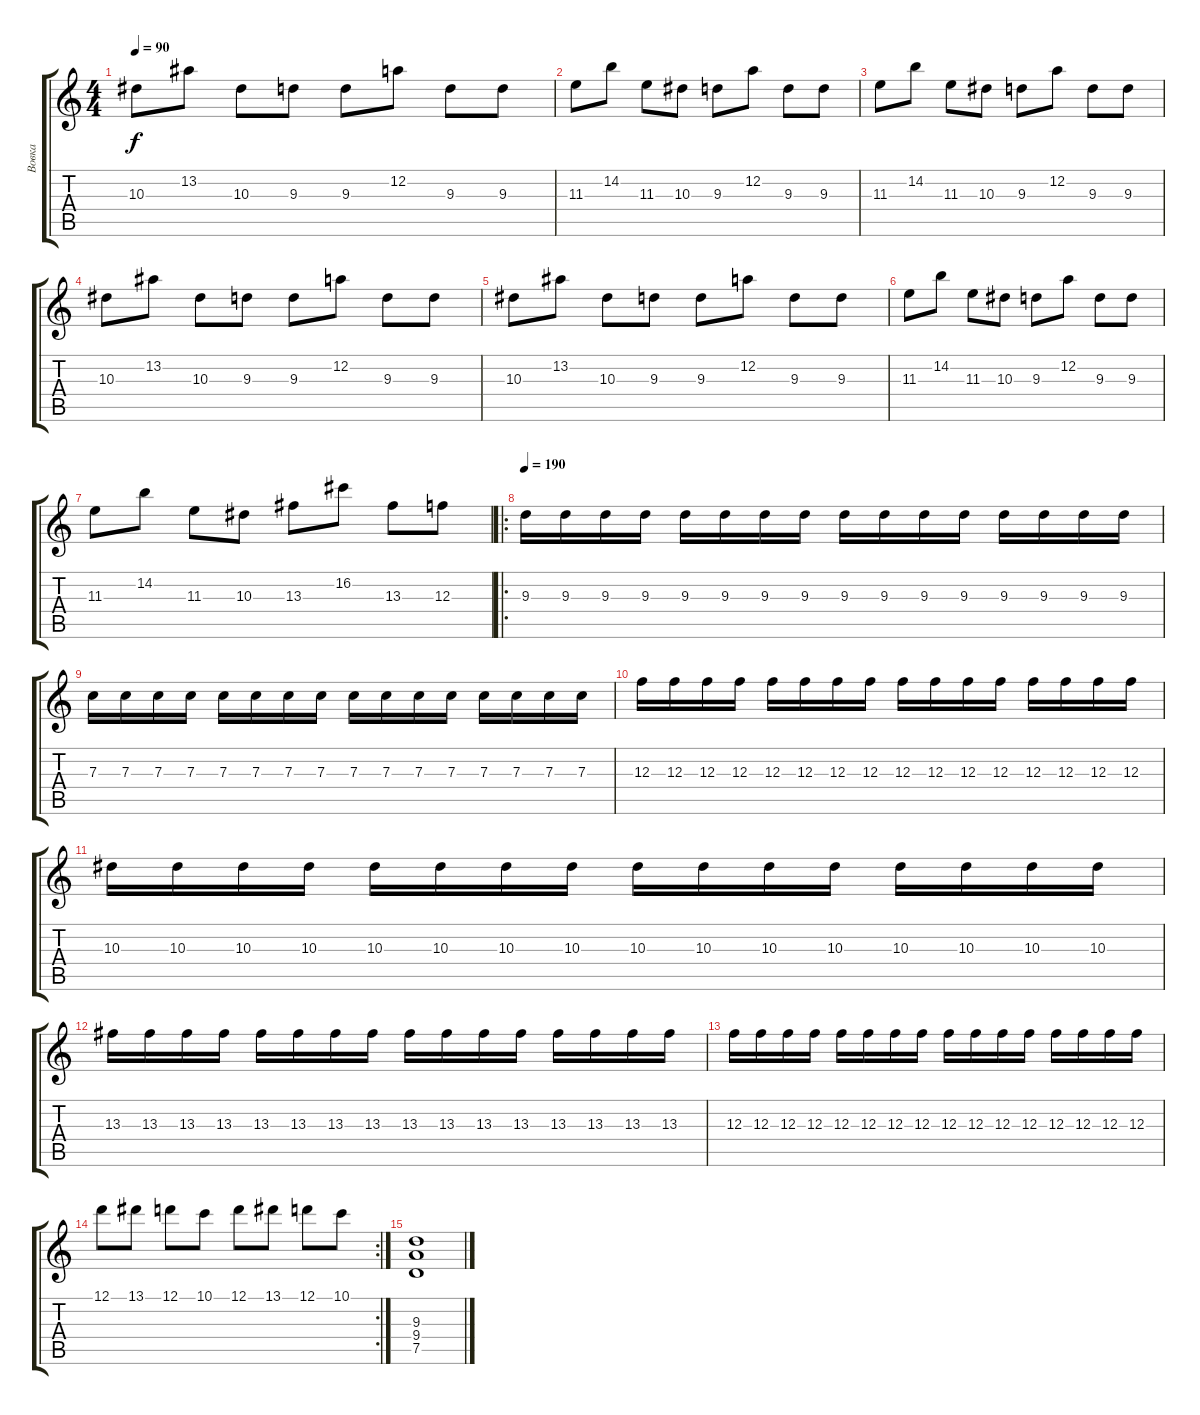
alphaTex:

\track ("Вовка" "Вовка") {instrument distortionguitar}
\staff {score tabs}
\tuning (D4 A3 F3 C3 G2 C2) {hide}
\ts (4 4)
\tempo 90
\clef g2
\ks c
10.3.8{dy f} 13.2.8 10.3.8 9.3.8 9.3.8 12.2.8 9.3.8 9.3.8 |
11.3.8 14.2.8 11.3.8 10.3.8 9.3.8 12.2.8 9.3.8 9.3.8 |
11.3.8 14.2.8 11.3.8 10.3.8 9.3.8 12.2.8 9.3.8 9.3.8 |
10.3.8 13.2.8 10.3.8 9.3.8 9.3.8 12.2.8 9.3.8 9.3.8 |
10.3.8 13.2.8 10.3.8 9.3.8 9.3.8 12.2.8 9.3.8 9.3.8 |
11.3.8 14.2.8 11.3.8 10.3.8 9.3.8 12.2.8 9.3.8 9.3.8 |
11.3.8 14.2.8 11.3.8 10.3.8 13.3.8 16.2.8 13.3.8 12.3.8 |
\ro
\tempo 190
9.3.16 9.3.16 9.3.16 9.3.16 9.3.16 9.3.16 9.3.16 9.3.16 9.3.16 9.3.16 9.3.16 9.3.16 9.3.16 9.3.16 9.3.16 9.3.16 |
7.3.16 7.3.16 7.3.16 7.3.16 7.3.16 7.3.16 7.3.16 7.3.16 7.3.16 7.3.16 7.3.16 7.3.16 7.3.16 7.3.16 7.3.16 7.3.16 |
12.3.16 12.3.16 12.3.16 12.3.16 12.3.16 12.3.16 12.3.16 12.3.16 12.3.16 12.3.16 12.3.16 12.3.16 12.3.16 12.3.16 12.3.16 12.3.16 |
10.3.16 10.3.16 10.3.16 10.3.16 10.3.16 10.3.16 10.3.16 10.3.16 10.3.16 10.3.16 10.3.16 10.3.16 10.3.16 10.3.16 10.3.16 10.3.16 |
13.3.16 13.3.16 13.3.16 13.3.16 13.3.16 13.3.16 13.3.16 13.3.16 13.3.16 13.3.16 13.3.16 13.3.16 13.3.16 13.3.16 13.3.16 13.3.16 |
12.3.16 12.3.16 12.3.16 12.3.16 12.3.16 12.3.16 12.3.16 12.3.16 12.3.16 12.3.16 12.3.16 12.3.16 12.3.16 12.3.16 12.3.16 12.3.16 |
\rc 2
12.1.8 13.1.8 12.1.8 10.1.8 12.1.8 13.1.8 12.1.8 10.1.8 |
(9.3 9.4 7.5).1
